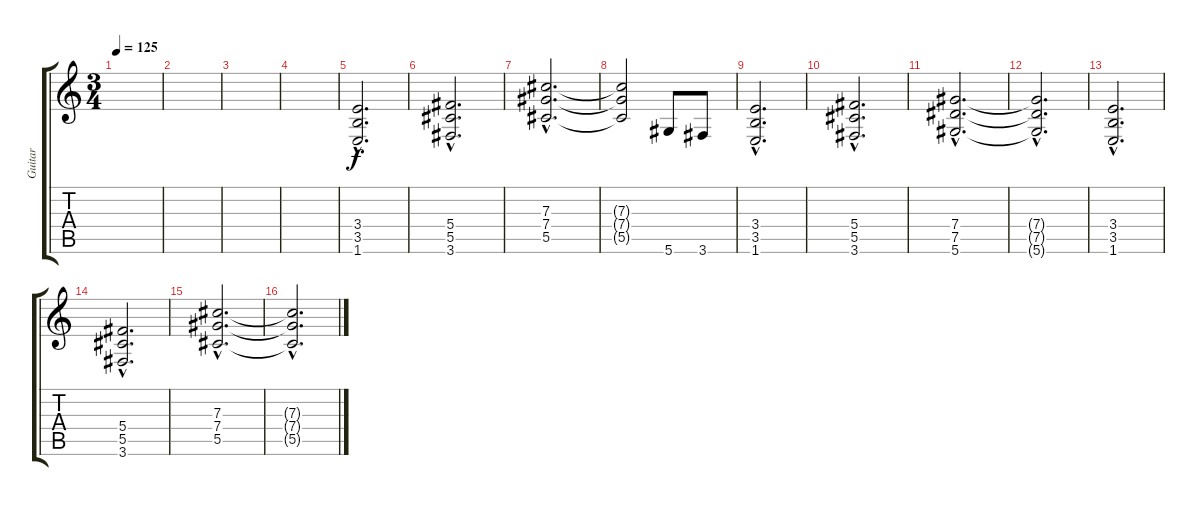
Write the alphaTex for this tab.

\track ("Guitar" "Guitar") {instrument distortionguitar}
\staff {score tabs}
\tuning (Eb4 Bb3 Gb3 Db3 Ab2 Eb2) {hide}
\ts (3 4)
\tempo 125
\clef g2
\ks c
|
|
|
|
(3.4{hac} 3.5{hac} 1.6{hac}).2{d} |
(5.4{hac} 5.5{hac} 3.6{hac}).2{d} |
(7.3{hac} 7.4{hac} 5.5{hac}).2{d} |
(7.3{t} 7.4{t} 5.5{t}).2 5.6.8 3.6.8 |
(3.4{hac} 3.5{hac} 1.6{hac}).2{d} |
(5.4{hac} 5.5{hac} 3.6{hac}).2{d} |
(7.4{hac} 7.5{hac} 5.6{hac}).2{d} |
(7.4{hac t} 7.5{hac t} 5.6{hac t}).2{d} |
(3.4{hac} 3.5{hac} 1.6{hac}).2{d} |
(5.4{hac} 5.5{hac} 3.6{hac}).2{d} |
(7.3{hac} 7.4{hac} 5.5{hac}).2{d} |
(7.3{hac t} 7.4{hac t} 5.5{hac t}).2{d}
